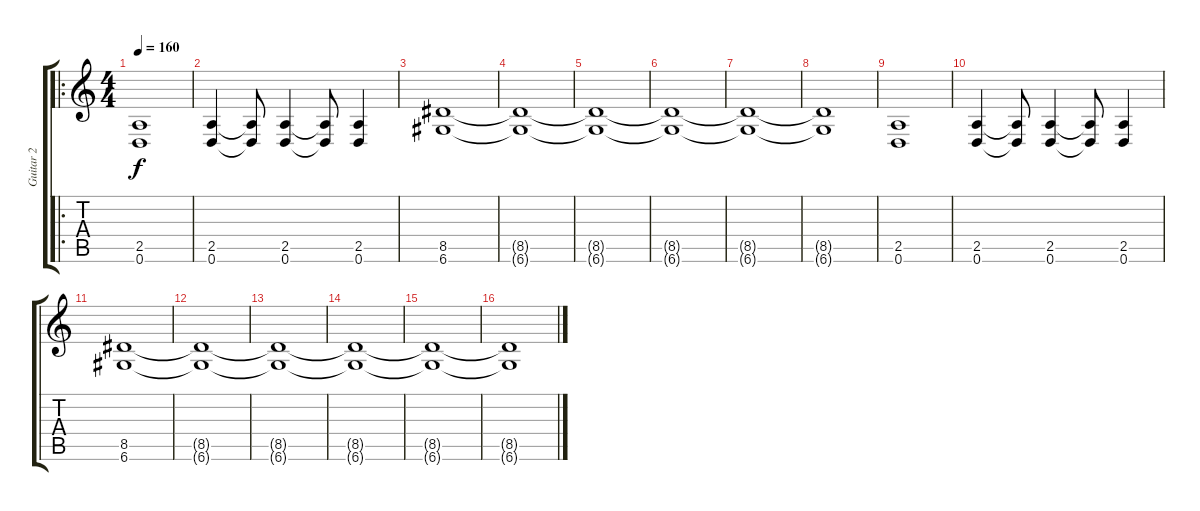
\track ("Guitar 2" "Guitar 2") {instrument distortionguitar}
\staff {score tabs}
\tuning (D4 A3 F3 C3 G2 D2) {hide}
\ro
\ts (4 4)
\tempo 160
\clef g2
\ks c
(2.5 0.6).1{dy f instrument distortionguitar} |
(2.5 0.6).4 (2.5{t} 0.6{t}).8 (2.5 0.6).4 (2.5{t} 0.6{t}).8 (2.5 0.6).4 |
(8.5 6.6).1 |
(8.5{t} 6.6{t}).1 |
(8.5{t} 6.6{t}).1 |
(8.5{t} 6.6{t}).1 |
(8.5{t} 6.6{t}).1 |
(8.5{t} 6.6{t}).1 |
(2.5 0.6).1 |
(2.5 0.6).4 (2.5{t} 0.6{t}).8 (2.5 0.6).4 (2.5{t} 0.6{t}).8 (2.5 0.6).4 |
(8.5 6.6).1 |
(8.5{t} 6.6{t}).1 |
(8.5{t} 6.6{t}).1 |
(8.5{t} 6.6{t}).1 |
(8.5{t} 6.6{t}).1 |
(8.5{t} 6.6{t}).1
